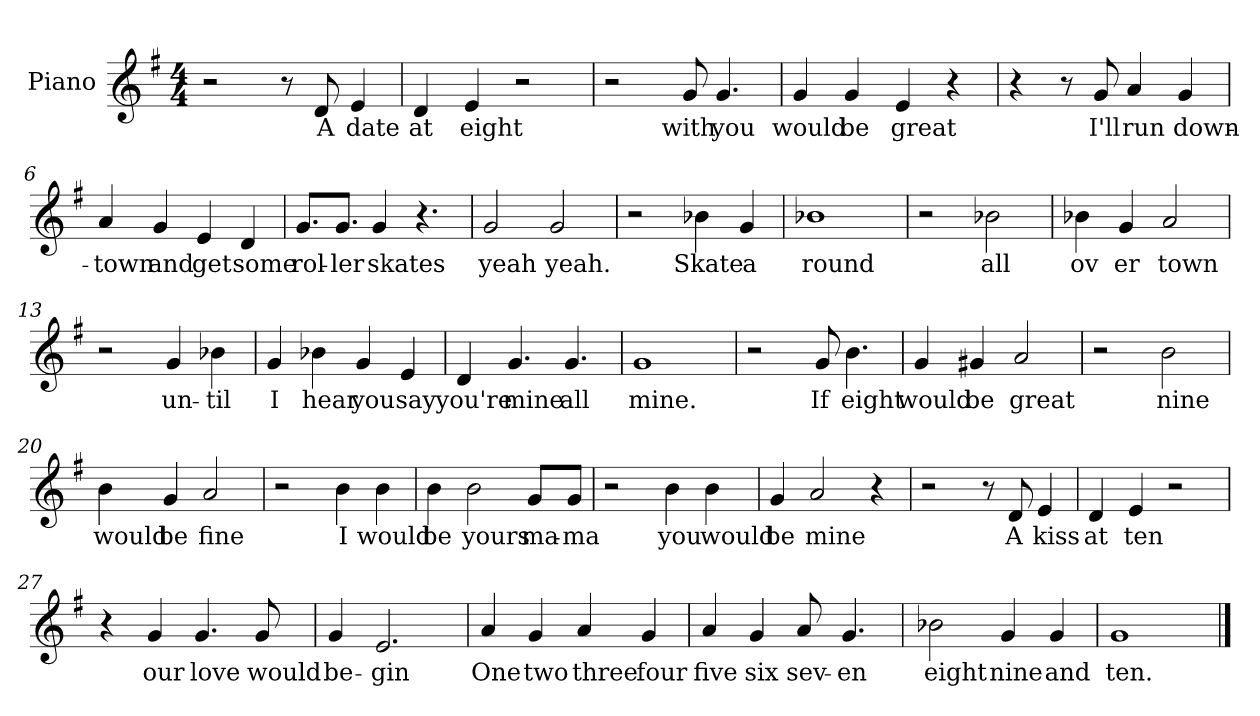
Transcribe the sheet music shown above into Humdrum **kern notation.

**kern	**text
*part1	*part1
*staff1	*staff1
*I"Piano	*
*I'Pno	*
*clefG2	*
*k[f#]	*
*G:	*
*M4/4	*
=1	=1
2r	.
8r	.
8d/	A
4e/	date
=2	=2
4d/	at
4e/	eight
2r	.
=3	=3
2r	.
8g/	with
4.g/	you
=4	=4
4g/	would
4g/	be
4e/	great
4r	.
!!LO:LB:g=z
=5	=5
4r	.
8r	.
8g/	I'll
4a/	run
4g/	down-
=6	=6
4a/	-town
4g/	and
4e/	get
4d/	some
=7	=7
8.g/L	rol-
8.g/J	-ler
4g/	skates
4.r	.
=8	=8
2g/	yeah
2g/	yeah.
!!LO:LB:g=z
=9	=9
2r	.
4b-X\	Skate
4g/	a
=10	=10
1b-X	round
=11	=11
2r	.
2b-X\	all
=12	=12
4b-X\	ov
4g/	er
2a/	town
!!LO:LB:g=z
=13	=13
2r	.
4g/	un-
4b-X\	-til
=14	=14
4g/	I
4b-X\	hear
4g/	you
4e/	say
=15	=15
4d/	you're
4.g/	mine
4.g/	all
=16	=16
1g	mine.
!!LO:LB:g=z
=17	=17
2r	.
8g/	If
4.b\	eight
=18	=18
4g/	would
4g#X/	be
2a/	great
=19	=19
2r	.
2b\	nine
=20	=20
4b\	would
4g/	be
2a/	fine
!!LO:LB:g=z
=21	=21
2r	.
4b\	I
4b\	would
=22	=22
4b\	be
2b\	yours
8g/L	ma-
8g/J	-ma
=23	=23
2r	.
4b\	you
4b\	would
=24	=24
4g/	be
2a/	mine
4r	.
!!LO:LB:g=z
=25	=25
2r	.
8r	.
8d/	A
4e/	kiss
=26	=26
4d/	at
4e/	ten
2r	.
=27	=27
4r	.
4g/	our
4.g/	love
8g/	would
=28	=28
4g/	be-
2.e/	-gin
!!LO:LB:g=z
=29	=29
4a/	One
4g/	two
4a/	three
4g/	four
=30	=30
4a/	five
4g/	six
8a/	sev-
4.g/	-en
=31	=31
2b-X\	eight
4g/	nine
4g/	and
=32	=32
1g	ten.
==	==
*-	*-
